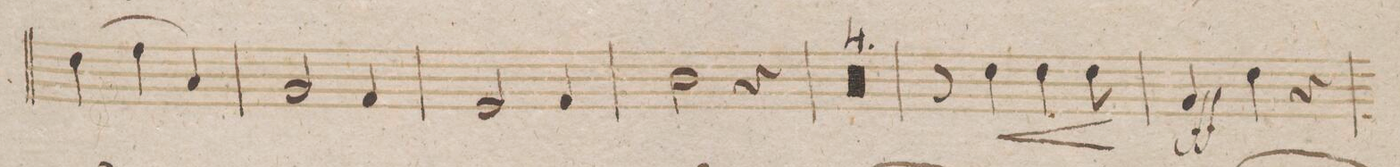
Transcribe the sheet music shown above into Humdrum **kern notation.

**kern	**dynam
*I"Fagotto 2do	*
*clefF4	*
*k[b-]	*
*M3/4	*
(4F\	.
4A\	.
4C/)	.
=7	=7
2BB-/	.
4AA/	.
=8	=8
2GG/	.
4AA/	.
=9	=9
2D\	.
4r	.
=10	=10
0.r	.
=11	=11
=12	=12
=13	=13
=14	=14
8r	.
4F\	<
4F\	.
8F\	[
=15	=15
4BB-/	ff
4F\	.
4r	.
=16	=16
*-	*-
